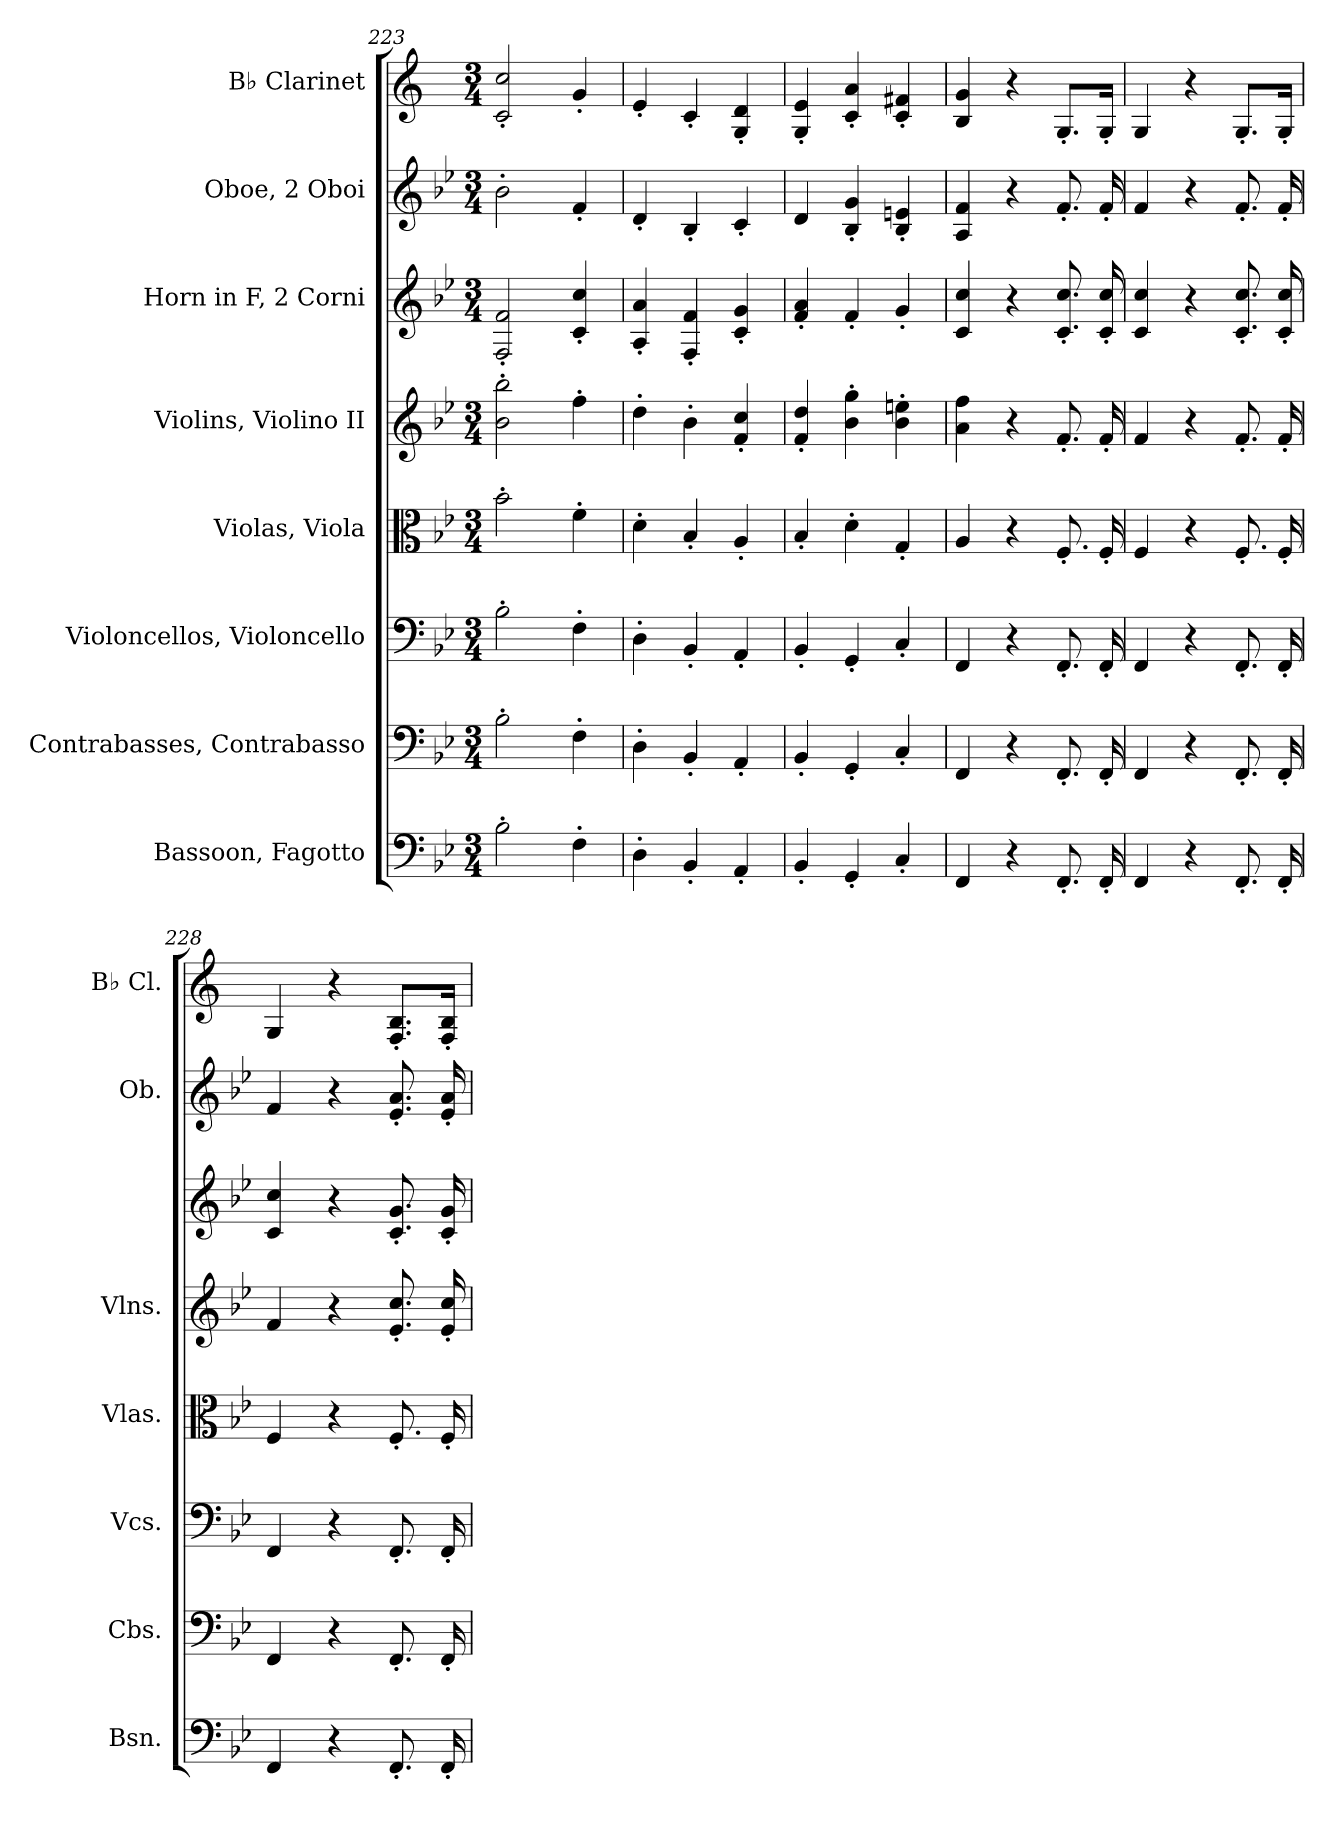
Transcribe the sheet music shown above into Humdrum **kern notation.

**kern	**kern	**kern	**kern	**kern	**kern	**kern	**kern
*part8	*part7	*part6	*part5	*part4	*part3	*part2	*part1
*staff8	*staff7	*staff6	*staff5	*staff4	*staff3	*staff2	*staff1
*I"Bassoon, Fagotto	*I"Contrabasses, Contrabasso	*I"Violoncellos, Violoncello	*I"Violas, Viola	*I"Violins, Violino II	*I"Horn in F, 2 Corni	*I"Oboe, 2 Oboi	*I"B♭ Clarinet
*I'Bsn.	*I'Cbs.	*I'Vcs.	*I'Vlas.	*I'Vlns.	*	*I'Ob.	*I'B♭ Cl.
*clefF4	*clefF4	*clefF4	*clefC3	*clefG2	*clefG2	*clefG2	*clefG2
*	*ITrd7c12	*	*	*	*ITrd4c7	*	*ITrd1c2
*k[b-e-]	*k[b-e-]	*k[b-e-]	*k[b-e-]	*k[b-e-]	*k[b-e-a-]	*k[b-e-]	*k[b-e-]
*M3/4	*M3/4	*M3/4	*M3/4	*M3/4	*M3/4	*M3/4	*M3/4
=223	=223	=223	=223	=223	=223	=223	=223
2B-'\	2BB-'\	2B-'\	2b-'\	2b-\' 2bb-\'	2BB-/' 2B-/'	2b-'\	2B-/' 2b-/'
4F'\	4FF'\	4F'\	4f'\	4ff'\	4F/' 4f/'	4f'/	4f'/
=224	=224	=224	=224	=224	=224	=224	=224
4D'\	4DD'\	4D'\	4d'\	4dd'\	4D/' 4d/'	4d'/	4d'/
4BB-'/	4BBB-'/	4BB-'/	4B-'/	4b-'\	4BB-/' 4B-/'	4B-'/	4B-'/
4AA'/	4AAA'/	4AA'/	4A'/	4f/' 4cc/'	4F/' 4c/'	4c'/	4F/' 4c/'
=225	=225	=225	=225	=225	=225	=225	=225
4BB-'/	4BBB-'/	4BB-'/	4B-'/	4f/' 4dd/'	4B-/' 4d/'	4d/	4F/' 4d/'
4GG'/	4GGG'/	4GG'/	4d'\	4b-\' 4gg\'	4B-'/	4B-/' 4g/'	4B-/' 4g/'
4C'/	4CC'/	4C'/	4G'/	4b-\' 4een\'	4c'/	4B-/' 4en/'	4B-/' 4en/'
=226	=226	=226	=226	=226	=226	=226	=226
4FF/	4FFF/	4FF/	4A/	4a\ 4ff\	4F/ 4f/	4A/ 4f/	4A/ 4f/
4r	4r	4r	4r	4r	4r	4r	4r
8.FF'/	8.FFF'/	8.FF'/	8.F'/	8.f'/	8.F/' 8.f/'	8.f'/	8.F'/L
16FF'/	16FFF'/	16FF'/	16F'/	16f'/	16F/' 16f/'	16f'/	16F'/Jk
=227	=227	=227	=227	=227	=227	=227	=227
4FF/	4FFF/	4FF/	4F/	4f/	4F/ 4f/	4f/	4F/
4r	4r	4r	4r	4r	4r	4r	4r
8.FF'/	8.FFF'/	8.FF'/	8.F'/	8.f'/	8.F/' 8.f/'	8.f'/	8.F'/L
16FF'/	16FFF'/	16FF'/	16F'/	16f'/	16F/' 16f/'	16f'/	16F'/Jk
=228	=228	=228	=228	=228	=228	=228	=228
4FF/	4FFF/	4FF/	4F/	4f/	4F/ 4f/	4f/	4F/
4r	4r	4r	4r	4r	4r	4r	4r
8.FF'/	8.FFF'/	8.FF'/	8.F'/	8.e-/' 8.cc/'	8.F/' 8.c/'	8.e-/' 8.a/'	8.E-/' 8.A/'L
16FF'/	16FFF'/	16FF'/	16F'/	16e-/' 16cc/'	16F/' 16c/'	16e-/' 16a/'	16E-/' 16A/'Jk
=	=	=	=	=	=	=	=
*-	*-	*-	*-	*-	*-	*-	*-
